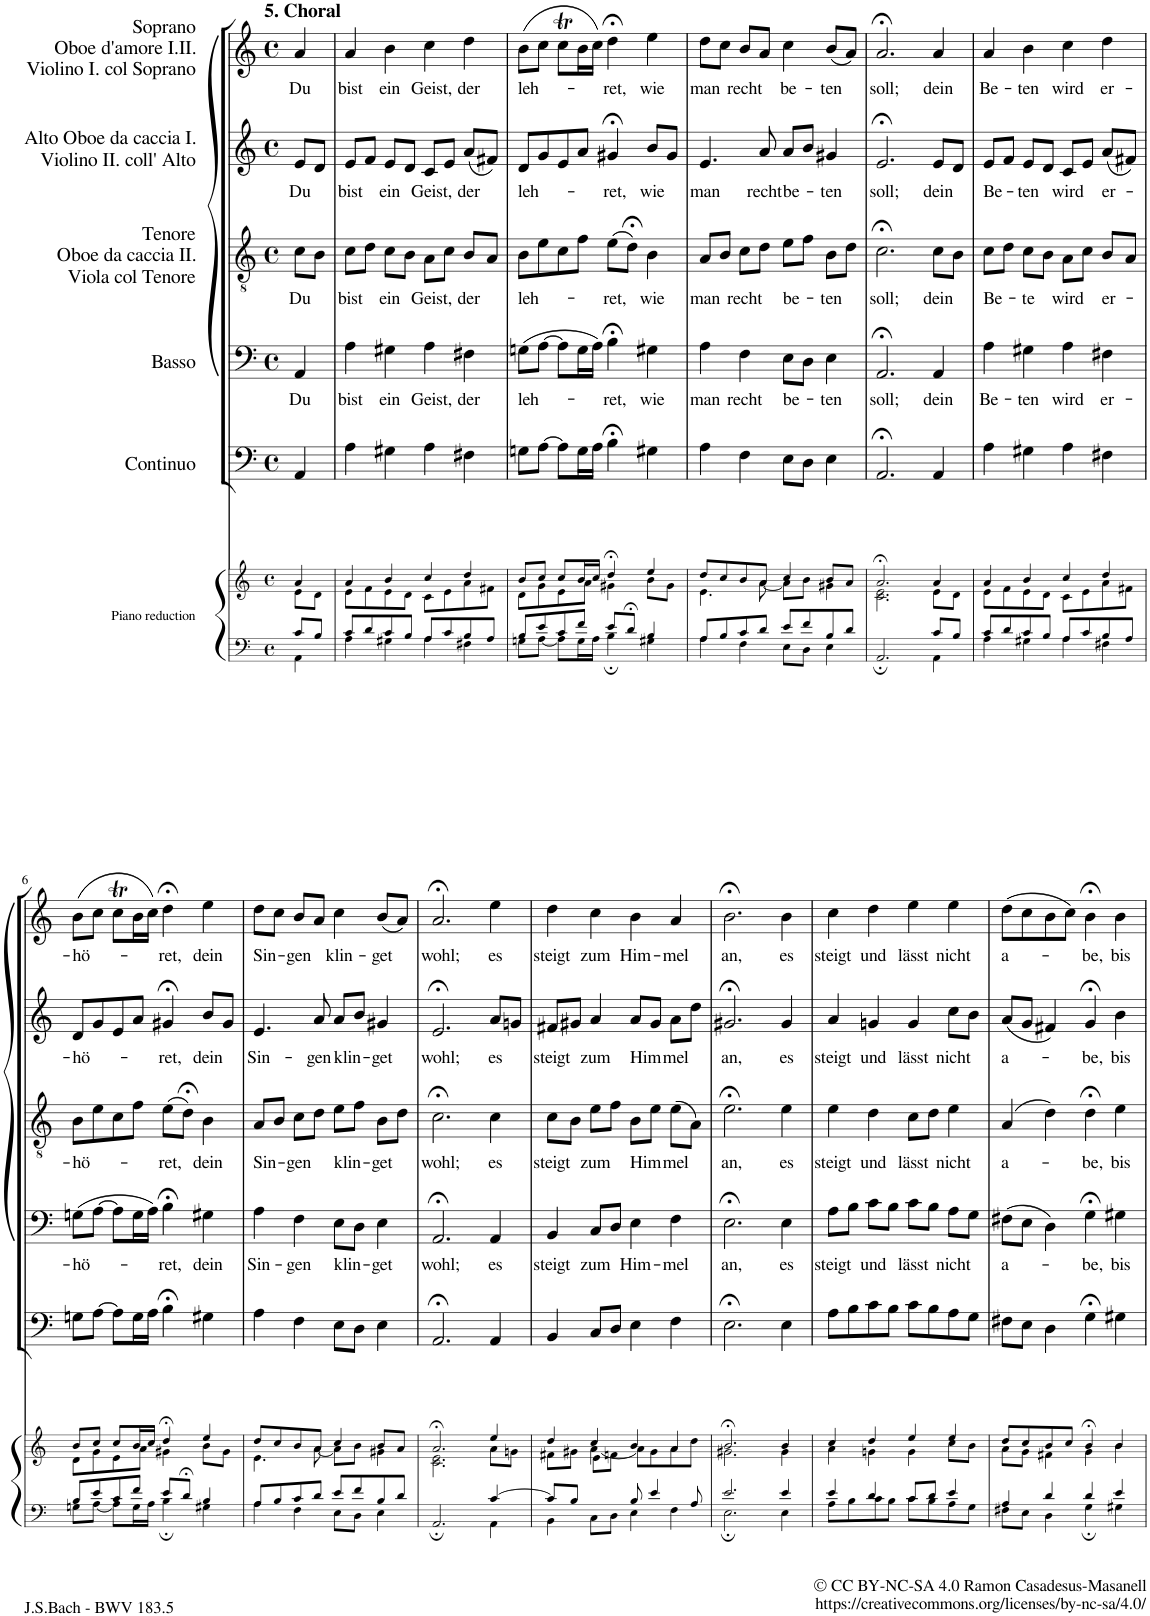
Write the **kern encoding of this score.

**kern	**kern	**kern	**kern	**text	**kern	**text	**kern	**text	**kern	**text
*part6	*part6	*part5	*part4	*part4	*part3	*part3	*part2	*part2	*part1	*part1
*staff7	*staff6	*staff5	*staff4	*staff4	*staff3	*staff3	*staff2	*staff2	*staff1	*staff1
*I"Piano reduction	*	*I"Continuo	*I"Basso	*	*I"Tenore Oboe da caccia II. Viola col Tenore	*	*I"Alto Oboe da caccia I. Violino II. coll' Alto	*	*I"Soprano Oboe d'amore I.II. Violino I. col Soprano	*
*I'Pno	*	*	*	*	*	*	*I'Ob	*	*I'Ob	*
*stria5	*stria5	*	*	*	*	*	*	*	*	*
*clefF4	*clefG2	*clefF4	*clefF4	*	*clefGv2	*	*clefG2	*	*clefG2	*
*k[]	*k[]	*k[]	*k[]	*	*k[]	*	*k[]	*	*k[]	*
*M4/4	*M4/4	*M4/4	*M4/4	*	*M4/4	*	*M4/4	*	*M4/4	*
*met(c)	*met(c)	*met(c)	*met(c)	*	*met(c)	*	*met(c)	*	*met(c)	*
=	=	=	=	=	=	=	=	=	=	=
*^	*^	*	*	*	*	*	*	*	*	*
!	!	!	!	!	!	!	!	!	!	!	!LO:TX:a:B:t=5. Choral	!
!	!	!	!	!	!	!LO:LY:b	!	!LO:LY:b	!	!LO:LY:b	!	!LO:LY:b
8c/L	4AA\	4a/	8e\L	4AA/	4AA/	Du	8c\L	Du	8e/L	Du	4a/	Du
8B/J	.	.	8d\J	.	.	.	8B\J	.	8d/J	.	.	.
=1	=1	=1	=1	=1	=1	=1	=1	=1	=1	=1	=1	=1
!	!	!	!	!	!	!LO:LY:b	!	!LO:LY:b	!	!LO:LY:b	!	!LO:LY:b
8c/L	4A\	4a/	8e\L	4A\	4A\	bist	8c\L	bist	8e/L	bist	4a/	bist
8d/	.	.	8f\	.	.	.	8d\J	.	8f/J	.	.	.
!	!	!	!	!	!	!LO:LY:b	!	!LO:LY:b	!	!LO:LY:b	!	!LO:LY:b
8c/	4G#X\	4b/	8e\	4G#X\	4G#X\	ein	8c\L	ein	8e/L	ein	4b\	ein
8B/J	.	.	8d\J	.	.	.	8B\J	.	8d/J	.	.	.
!	!	!	!	!	!	!LO:LY:b	!	!LO:LY:b	!	!LO:LY:b	!	!LO:LY:b
8A/L	4A\	4cc/	8c\L	4A\	4A\	Geist,	8A\L	Geist,	8c/L	Geist,	4cc\	Geist,
8c/	.	.	8e\	.	.	.	8c\J	.	8e/J	.	.	.
!	!	!	!	!	!	!LO:LY:b	!	!LO:LY:b	!	!LO:LY:b	!	!LO:LY:b
8B/	4F#X\	4dd/	8a\	4F#X\	4F#X\	der	8B/L	der	(8a/L	der	4dd\	der
8A/J	.	.	8f#X\J	.	.	.	8A/J	.	8f#X/J)	.	.	.
=2	=2	=2	=2	=2	=2	=2	=2	=2	=2	=2	=2	=2
!	!	!	!	!	!	!LO:LY:b	!	!LO:LY:b	!	!LO:LY:b	!	!LO:LY:b
8B/L	8Gn\L	8b/L	8d\L	8Gn\L	(8Gn\L	leh-	8B\L	leh-	8d/L	leh-	(8b\L	leh-
8e/	[8A\J	8cc/J	8g\	[8A\J	[8A\J	.	8e\	.	8g/	.	8cc\J	.
8c/	8A\L]	8cc/L	8e\	8A\L]	8A\L]	.	8c\	.	8e/	.	8ccT\L	.
8f/J	16G\L	16b/L	8a\J	16G\L	16G\L	.	8f\J	.	8a/J	.	16b\L	.
.	16A\JJ	16cc/JJ	.	16A\JJ	16A\JJ)	.	.	.	.	.	16cc\JJ)	.
!	!	!	!	!	!	!LO:LY:b	!	!LO:LY:b	!	!LO:LY:b	!	!LO:LY:b
8e/L	4B;\	4dd;</	4g#X\	4B;<\	4B;<\	-ret,	(8e\L	-ret,	4g#X;</	-ret,	4dd;<\	-ret,
8d;</J	.	.	.	.	.	.	8d;<\J)	.	.	.	.	.
!	!	!	!	!	!	!LO:LY:b	!	!LO:LY:b	!	!LO:LY:b	!	!LO:LY:b
4B/	4G#X\	4ee/	8b\L	4G#X\	4G#X\	wie	4B\	wie	8b/L	wie	4ee\	wie
.	.	.	8g#\J	.	.	.	.	.	8g#/J	.	.	.
=3	=3	=3	=3	=3	=3	=3	=3	=3	=3	=3	=3	=3
!	!	!	!	!	!	!LO:LY:b	!	!LO:LY:b	!	!LO:LY:b	!	!LO:LY:b
8A/L	4A\	8dd/L	4.e\	4A\	4A\	man	8A/L	man	4.e/	man	8dd\L	man
8B/	.	8cc/	.	.	.	.	8B/J	.	.	.	8cc\J	.
!	!	!	!	!	!	!LO:LY:b	!	!LO:LY:b	!	!	!	!LO:LY:b
8c/	4F\	8b/	.	4F\	4F\	recht	8c\L	recht	.	.	8b/L	recht
!	!	!	!	!	!	!	!	!	!	!LO:LY:b	!	!
8d/J	.	8a/J	[8a\	.	.	.	8d\J	.	8a/	recht	8a/J	.
!	!	!	!	!	!	!LO:LY:b	!	!LO:LY:b	!	!LO:LY:b	!	!LO:LY:b
8e/L	8E\L	4cc/	8a\L]	8E\L	8E\L	be-	8e\L	be-	8a/L	be-	4cc\	be-
8f/	8D\J	.	8b\J	8D\J	8D\J	.	8f\J	.	8b/J	.	.	.
!	!	!	!	!	!	!LO:LY:b	!	!LO:LY:b	!	!LO:LY:b	!	!LO:LY:b
8B/	4E\	8b/L	4g#X\	4E\	4E\	-ten	8B\L	-ten	4g#X/	-ten	(8b/L	-ten
8d/J	.	8a/J	.	.	.	.	8d\J	.	.	.	8a/J)	.
=4	=4	=4	=4	=4	=4	=4	=4	=4	=4	=4	=4	=4
!	!	!	!	!	!	!LO:LY:b	!	!LO:LY:b	!	!LO:LY:b	!	!LO:LY:b
2.AA;/	2.ryy	2.a;</	2.c\ 2.e\	2.AA;</	2.AA;</	soll;	2.c;<\	soll;	2.e;</	soll;	2.a;</	soll;
!	!	!	!	!	!	!LO:LY:b	!	!LO:LY:b	!	!LO:LY:b	!	!LO:LY:b
8c/L	4AA\	4a/	8e\L	4AA/	4AA/	dein	8c\L	dein	8e/L	dein	4a/	dein
8B/J	.	.	8d\J	.	.	.	8B\J	.	8d/J	.	.	.
=5	=5	=5	=5	=5	=5	=5	=5	=5	=5	=5	=5	=5
!	!	!	!	!	!	!LO:LY:b	!	!LO:LY:b	!	!LO:LY:b	!	!LO:LY:b
8c/L	4A\	4a/	8e\L	4A\	4A\	Be-	8c\L	Be-	8e/L	Be-	4a/	Be-
8d/	.	.	8f\	.	.	.	8d\J	.	8f/J	.	.	.
!	!	!	!	!	!	!LO:LY:b	!	!LO:LY:b	!	!LO:LY:b	!	!LO:LY:b
8c/	4G#X\	4b/	8e\	4G#X\	4G#X\	-ten	8c\L	-te	8e/L	-ten	4b\	-ten
8B/J	.	.	8d\J	.	.	.	8B\J	.	8d/J	.	.	.
!	!	!	!	!	!	!LO:LY:b	!	!LO:LY:b	!	!LO:LY:b	!	!LO:LY:b
8A/L	4A\	4cc/	8c\L	4A\	4A\	wird	8A\L	wird	8c/L	wird	4cc\	wird
8c/	.	.	8e\	.	.	.	8c\J	.	8e/J	.	.	.
!	!	!	!	!	!	!LO:LY:b	!	!LO:LY:b	!	!LO:LY:b	!	!LO:LY:b
8B/	4F#X\	4dd/	8a\	4F#X\	4F#X\	er-	8B/L	er-	(8a/L	er-	4dd\	er-
8A/J	.	.	8f#X\J	.	.	.	8A/J	.	8f#X/J)	.	.	.
!!LO:LB:g=z
=6	=6	=6	=6	=6	=6	=6	=6	=6	=6	=6	=6	=6
!	!	!	!	!	!	!LO:LY:b	!	!LO:LY:b	!	!LO:LY:b	!	!LO:LY:b
8B/L	8Gn\L	8b/L	8d\L	8Gn\L	(8Gn\L	-hö-	8B\L	-hö-	8d/L	-hö-	(8b\L	-hö-
8e/	[8A\J	8cc/J	8g\	[8A\J	[8A\J	.	8e\	.	8g/	.	8cc\J	.
8c/	8A\L]	8cc/L	8e\	8A\L]	8A\L]	.	8c\	.	8e/	.	8ccT\L	.
8f/J	16G\L	16b/L	8a\J	16G\L	16G\L	.	8f\J	.	8a/J	.	16b\L	.
.	16A\JJ	16cc/JJ	.	16A\JJ	16A\JJ)	.	.	.	.	.	16cc\JJ)	.
!	!	!	!	!	!	!LO:LY:b	!	!LO:LY:b	!	!LO:LY:b	!	!LO:LY:b
8e/L	4B;\	4dd;</	4g#X\	4B;<\	4B;<\	-ret,	(8e\L	-ret,	4g#X;</	-ret,	4dd;<\	-ret,
8d;</J	.	.	.	.	.	.	8d;<\J)	.	.	.	.	.
!	!	!	!	!	!	!LO:LY:b	!	!LO:LY:b	!	!LO:LY:b	!	!LO:LY:b
4B/	4G#X\	4ee/	8b\L	4G#X\	4G#X\	dein	4B\	dein	8b/L	dein	4ee\	dein
.	.	.	8g#\J	.	.	.	.	.	8g#/J	.	.	.
=7	=7	=7	=7	=7	=7	=7	=7	=7	=7	=7	=7	=7
!	!	!	!	!	!	!LO:LY:b	!	!LO:LY:b	!	!LO:LY:b	!	!LO:LY:b
8A/L	4A\	8dd/L	4.e\	4A\	4A\	Sin-	8A/L	Sin-	4.e/	Sin-	8dd\L	Sin-
8B/	.	8cc/	.	.	.	.	8B/J	.	.	.	8cc\J	.
!	!	!	!	!	!	!LO:LY:b	!	!LO:LY:b	!	!	!	!LO:LY:b
8c/	4F\	8b/	.	4F\	4F\	-gen	8c\L	-gen	.	.	8b/L	-gen
!	!	!	!	!	!	!	!	!	!	!LO:LY:b	!	!
8d/J	.	8a/J	[8a\	.	.	.	8d\J	.	8a/	-gen	8a/J	.
!	!	!	!	!	!	!LO:LY:b	!	!LO:LY:b	!	!LO:LY:b	!	!LO:LY:b
8e/L	8E\L	4cc/	8a\L]	8E\L	8E\L	klin-	8e\L	klin-	8a/L	klin-	4cc\	klin-
8f/	8D\J	.	8b\J	8D\J	8D\J	.	8f\J	.	8b/J	.	.	.
!	!	!	!	!	!	!LO:LY:b	!	!LO:LY:b	!	!LO:LY:b	!	!LO:LY:b
8B/	4E\	8b/L	4g#X\	4E\	4E\	-get	8B\L	-get	4g#X/	-get	(8b/L	-get
8d/J	.	8a/J	.	.	.	.	8d\J	.	.	.	8a/J)	.
=8	=8	=8	=8	=8	=8	=8	=8	=8	=8	=8	=8	=8
!	!	!	!	!	!	!LO:LY:b	!	!LO:LY:b	!	!LO:LY:b	!	!LO:LY:b
2.AA;/	2.ryy	2.a;</	2.c\ 2.e\	2.AA;</	2.AA;</	wohl;	2.c;<\	wohl;	2.e;</	wohl;	2.a;</	wohl;
!	!	!	!	!	!	!LO:LY:b	!	!LO:LY:b	!	!LO:LY:b	!	!LO:LY:b
[4c/	4AA\	4ee/	8a\L	4AA/	4AA/	es	4c\	es	8a/L	es	4ee\	es
.	.	.	8gn\J	.	.	.	.	.	8gn/J	.	.	.
=9	=9	=9	=9	=9	=9	=9	=9	=9	=9	=9	=9	=9
*	*	*	*^	*	*	*	*	*	*	*	*	*
!	!	!	!	!	!	!	!LO:LY:b	!	!LO:LY:b	!	!LO:LY:b	!	!LO:LY:b
8c/L]	4BB\	4dd/	8f#X\L	4ryy	4BB/	4BB/	steigt	8c\L	steigt	8f#X/L	steigt	4dd\	steigt
8B/J	.	.	8g#X\J	.	.	.	.	8B\J	.	8g#X/J	.	.	.
!	!	!	!	!	!	!	!LO:LY:b	!	!LO:LY:b	!	!LO:LY:b	!	!LO:LY:b
4ryy	8C\L	4cc/	[4a\	8e\L	8C/L	8C/L	zum	8e\L	zum	4a/	zum	4cc\	zum
.	8D\J	.	.	8fn\J	8D/J	8D/J	.	8f\J	.	.	.	.	.
!	!	!	!	!	!	!	!LO:LY:b	!	!LO:LY:b	!	!LO:LY:b	!	!LO:LY:b
8B/	4E\	4b/	8a\L]	2ryy	4E\	4E\	Him-	8B\L	Him-	8a/L	Him-	4b\	Him-
4e/	.	.	8g#\	.	.	.	.	8e\J	.	8g#/J	.	.	.
!	!	!	!	!	!	!	!LO:LY:b	!	!LO:LY:b	!	!LO:LY:b	!	!LO:LY:b
.	4F\	4a/	8a\	.	4F\	4F\	-mel	(8e\L	-mel	8a\L	-mel	4a/	-mel
8A/	.	.	8dd\J	.	.	.	.	8A\J)	.	8dd\J	.	.	.
*	*	*	*v	*v	*	*	*	*	*	*	*	*	*
=10	=10	=10	=10	=10	=10	=10	=10	=10	=10	=10	=10	=10
!	!	!	!	!	!	!LO:LY:b	!	!LO:LY:b	!	!LO:LY:b	!	!LO:LY:b
2.e/	2.E;\	2.b;</	2.g#X\	2.E;<\	2.E;<\	an,	2.e;<\	an,	2.g#X;</	an,	2.b;<\	an,
!	!	!	!	!	!	!LO:LY:b	!	!LO:LY:b	!	!LO:LY:b	!	!LO:LY:b
4e/	4E\	4b/	4g#\	4E\	4E\	es	4e\	es	4g#/	es	4b\	es
=11	=11	=11	=11	=11	=11	=11	=11	=11	=11	=11	=11	=11
!	!	!	!	!	!	!LO:LY:b	!	!LO:LY:b	!	!LO:LY:b	!	!LO:LY:b
4e/	8A\L	4cc/	4a\	8A\L	8A\L	steigt	4e\	steigt	4a/	steigt	4cc\	steigt
.	8B\	.	.	8B\	8B\J	.	.	.	.	.	.	.
!	!	!	!	!	!	!LO:LY:b	!	!LO:LY:b	!	!LO:LY:b	!	!LO:LY:b
4d/	8c\	4dd/	4gn\	8c\	8c\L	und	4d\	und	4gn/	und	4dd\	und
.	8B\J	.	.	8B\J	8B\J	.	.	.	.	.	.	.
!	!	!	!	!	!	!LO:LY:b	!	!LO:LY:b	!	!LO:LY:b	!	!LO:LY:b
8c/L	8c\L	4ee/	4g\	8c\L	8c\L	lässt	8c\L	lässt	4g/	lässt	4ee\	lässt
8d/J	8B\	.	.	8B\	8B\J	.	8d\J	.	.	.	.	.
!	!	!	!	!	!	!LO:LY:b	!	!LO:LY:b	!	!LO:LY:b	!	!LO:LY:b
4e/	8A\	4ee/	8cc\L	8A\	8A\L	nicht	4e\	nicht	8cc\L	nicht	4ee\	nicht
.	8G\J	.	8b\J	8G\J	8G\J	.	.	.	8b\J	.	.	.
=12	=12	=12	=12	=12	=12	=12	=12	=12	=12	=12	=12	=12
!	!	!	!	!	!	!LO:LY:b	!	!LO:LY:b	!	!LO:LY:b	!	!LO:LY:b
4A/	8F#X\L	8dd/L	8a\L	8F#X\L	(8F#X\L	a-	(4A/	a-	(8a/L	a-	(8dd\L	a-
.	8E\J	8cc/	8g\J	8E\J	8E\J	.	.	.	8g/J	.	8cc\	.
4d/	4D\	8b/	4f#X\	4D\	4D\)	.	4d\)	.	4f#X/)	.	8b\	.
.	.	8cc/J	.	.	.	.	.	.	.	.	8cc\J)	.
!	!	!	!	!	!	!LO:LY:b	!	!LO:LY:b	!	!LO:LY:b	!	!LO:LY:b
4d/	4G;\	4b;</	4g\	4G;<\	4G;<\	-be,	4d;<\	-be,	4g;</	-be,	4b;<\	-be,
!	!	!	!	!	!	!LO:LY:b	!	!LO:LY:b	!	!LO:LY:b	!	!LO:LY:b
4e/	4G#X\	4b/	4b\	4G#X\	4G#X\	bis	4e\	bis	4b\	bis	4b\	bis
*v	*v	*	*	*	*	*	*	*	*	*	*	*
*	*v	*v	*	*	*	*	*	*	*	*	*
=	=	=	=	=	=	=	=	=	=	=
*-	*-	*-	*-	*-	*-	*-	*-	*-	*-	*-
